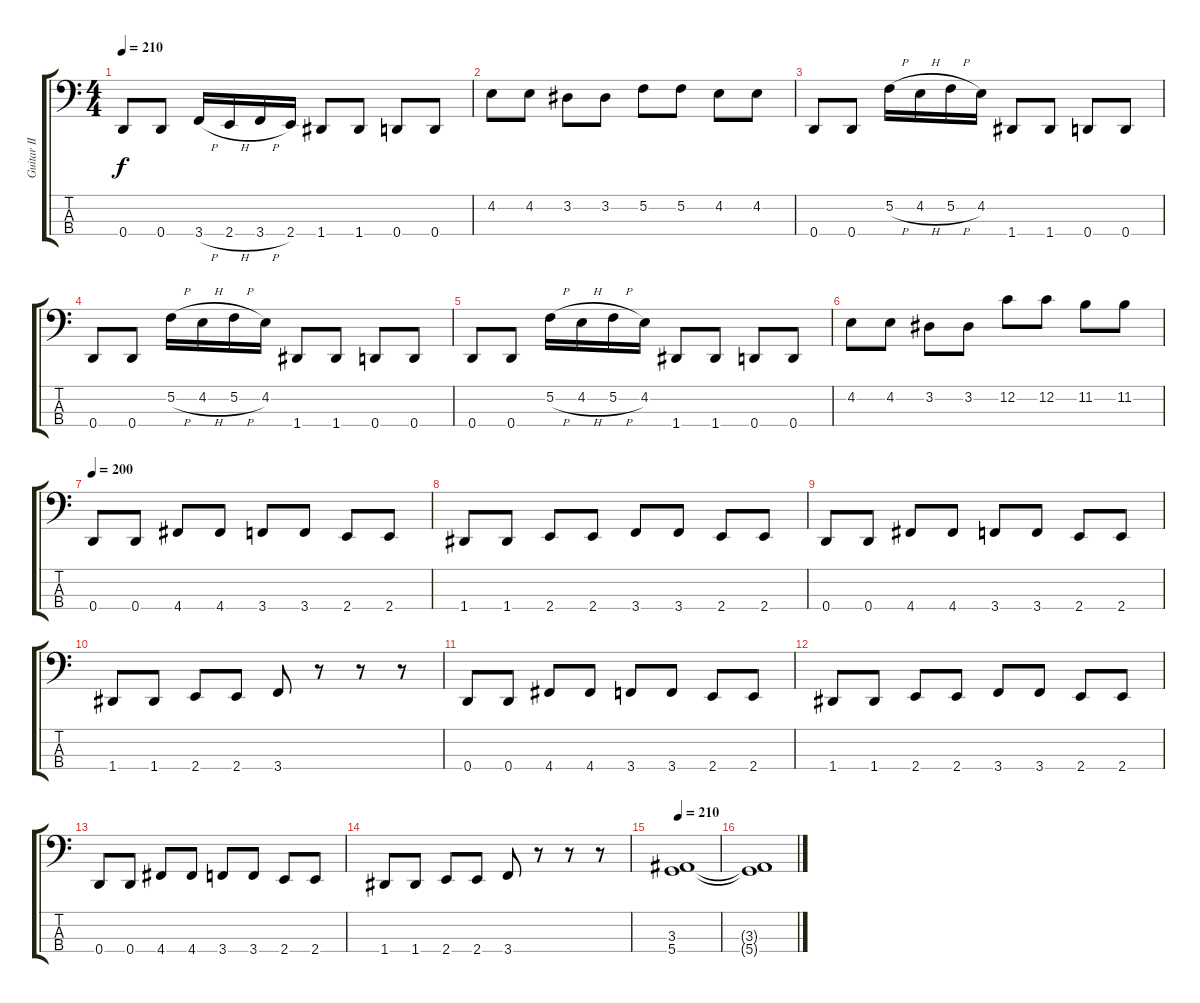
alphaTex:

\track ("Guitar II" "Guitar II") {instrument slapbass1}
\staff {score tabs}
\tuning (F2 C2 G1 D1) {hide}
\ts (4 4)
\tempo 210
\clef f4
\ks c
0.4.8{dy f} 0.4.8 3.4{h}.16 2.4{h}.16 3.4{h}.16 2.4.16 1.4.8 1.4.8 0.4.8 0.4.8 |
4.2.8 4.2.8 3.2.8 3.2.8 5.2.8 5.2.8 4.2.8 4.2.8 |
0.4.8 0.4.8 5.2{h}.16 4.2{h}.16 5.2{h}.16 4.2.16 1.4.8 1.4.8 0.4.8 0.4.8 |
0.4.8 0.4.8 5.2{h}.16 4.2{h}.16 5.2{h}.16 4.2.16 1.4.8 1.4.8 0.4.8 0.4.8 |
0.4.8 0.4.8 5.2{h}.16 4.2{h}.16 5.2{h}.16 4.2.16 1.4.8 1.4.8 0.4.8 0.4.8 |
4.2.8 4.2.8 3.2.8 3.2.8 12.2.8 12.2.8 11.2.8 11.2.8 |
\tempo 200
0.4.8 0.4.8 4.4.8 4.4.8 3.4.8 3.4.8 2.4.8 2.4.8 |
1.4.8 1.4.8 2.4.8 2.4.8 3.4.8 3.4.8 2.4.8 2.4.8 |
0.4.8 0.4.8 4.4.8 4.4.8 3.4.8 3.4.8 2.4.8 2.4.8 |
1.4.8 1.4.8 2.4.8 2.4.8 3.4.8 r.8 r.8 r.8 |
0.4.8 0.4.8 4.4.8 4.4.8 3.4.8 3.4.8 2.4.8 2.4.8 |
1.4.8 1.4.8 2.4.8 2.4.8 3.4.8 3.4.8 2.4.8 2.4.8 |
0.4.8 0.4.8 4.4.8 4.4.8 3.4.8 3.4.8 2.4.8 2.4.8 |
1.4.8 1.4.8 2.4.8 2.4.8 3.4.8 r.8 r.8 r.8 |
\tempo 210
(3.3 5.4).1 |
(3.3{t} 5.4{t}).1
